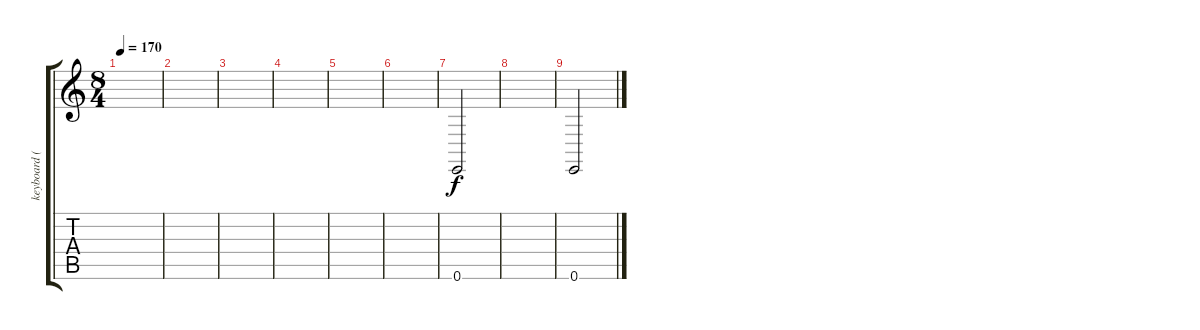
\track ("keyboard (aj)" "keyboard (") {instrument reversecymbal}
\staff {score tabs}
\tuning (E4 B3 G3 D3 A2 E2) {hide}
\ts (8 4)
\tempo 170
\clef g2
\ks c
|
|
|
|
|
|
0.6.2 |
|
0.6.2
